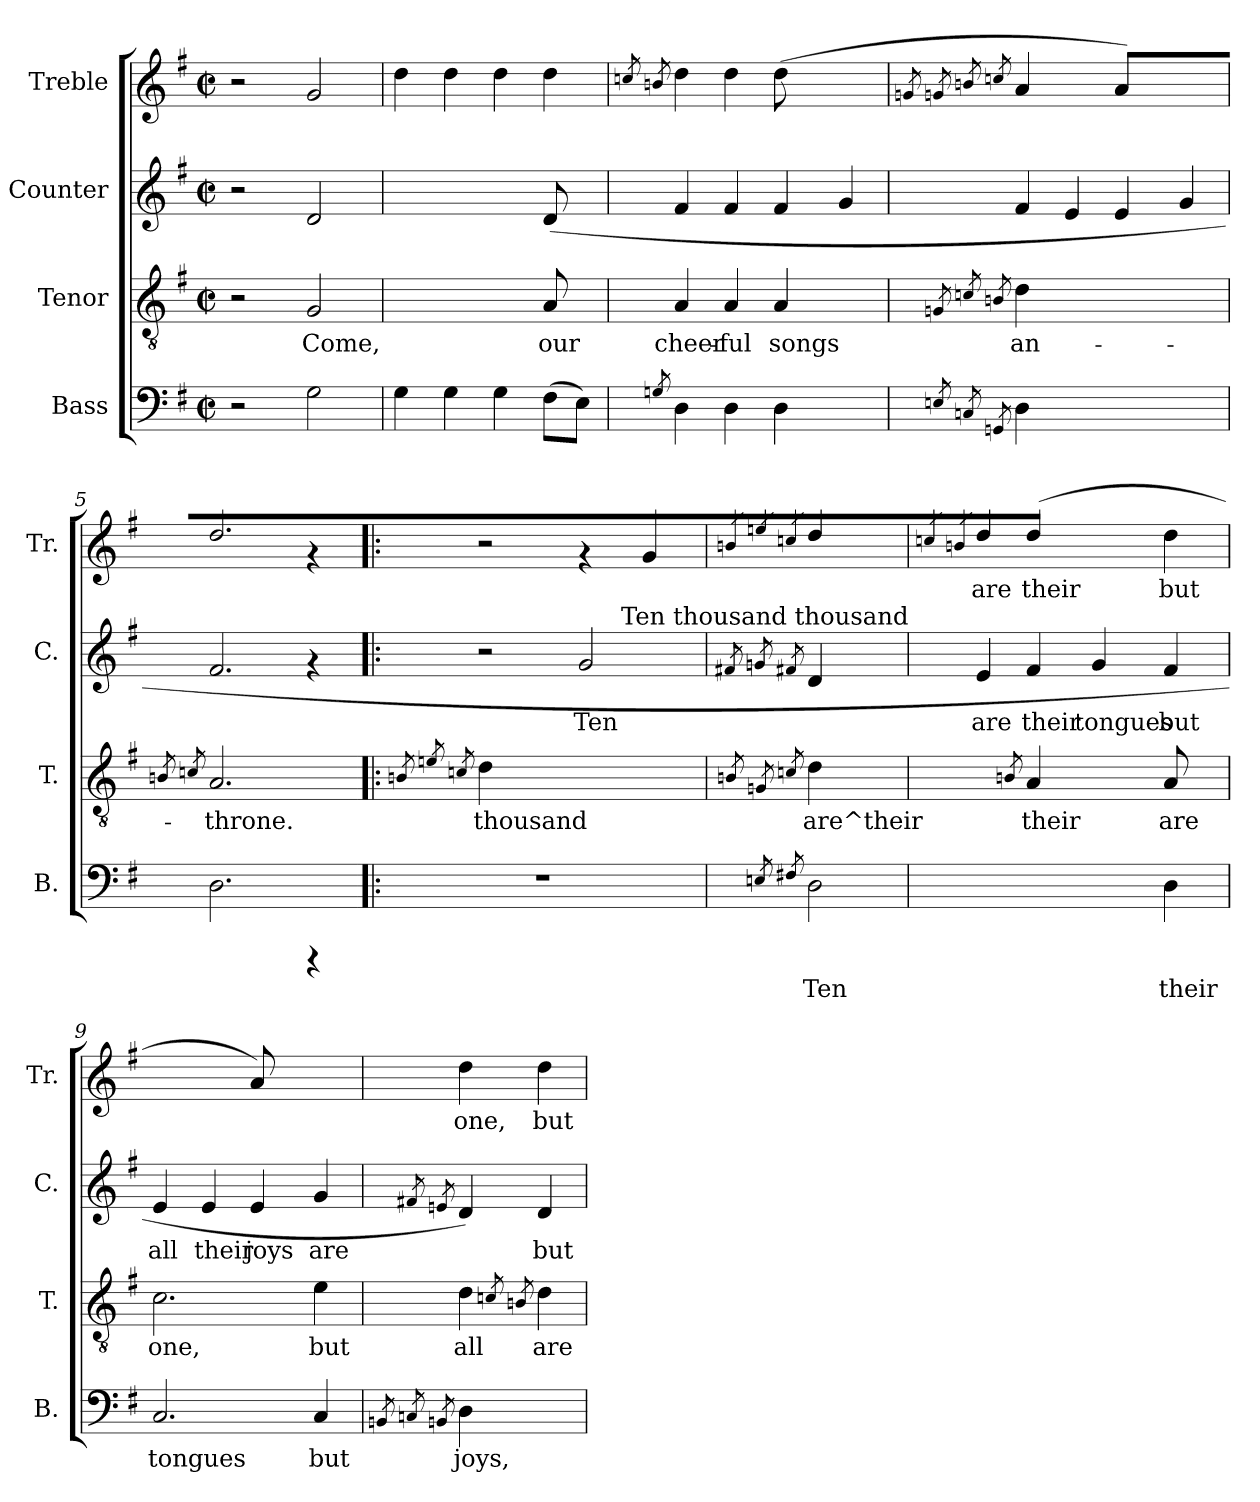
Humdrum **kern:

**kern	**text	**kern	**text	**kern	**text	**kern	**text
*part4	*part4	*part3	*part3	*part2	*part2	*part1	*part1
*staff4	*staff4	*staff3	*staff3	*staff2	*staff2	*staff1	*staff1
*I"Bass	*	*I"Tenor	*	*I"Counter	*	*I"Treble	*
*I'B.	*	*I'T.	*	*I'C.	*	*I'Tr.	*
!!LO:PB:g=z
*stria5	*	*stria5	*	*stria5	*	*stria5	*
*clefF4	*	*clefGv2	*	*clefG2	*	*clefG2	*
*k[f#]	*	*k[f#]	*	*k[f#]	*	*k[f#]	*
*G:	*	*G:	*	*G:	*	*G:	*
*M2/2	*	*M2/2	*	*M2/2	*	*M2/2	*
*met(c|)	*	*met(c|)	*	*met(c|)	*	*met(c|)	*
=1	=1	=1	=1	=1	=1	=1	=1
2r	.	2r	.	2r	.	2r	.
!	!LO:LY:b:cj	!	!LO:LY:b:cj	!	!LO:LY:b:cj	!	!LO:LY:b:cj
2G\	.	2G/	Come,	2d/	.	2g/	.
=2	=2	=2	=2	=2	=2	=2	=2
!	!LO:LY:b:cj	!	!	!	!	!	!LO:LY:b:cj
4G\	.	2.ryy	.	2.ryy	.	4dd\	.
!	!LO:LY:b:cj	!	!	!	!	!	!LO:LY:b:cj
4G\	.	.	.	.	.	4dd\	.
!	!LO:LY:b:cj	!	!	!	!	!	!LO:LY:b:cj
4G\	.	.	.	.	.	4dd\	.
!	!LO:LY:b:cj	!	!LO:LY:b:cj	!	!LO:LY:b:cj	!	!LO:LY:b:cj
(>8F#\L	.	8A/	our	(<8d/	.	4dd\	.
!	!LO:LY:b:cj	!	!	!	!	!	!
8E\J)	.	8ryy	.	8ryy	.	.	.
=3	=3	=3	=3	=3	=3	=3	=3
.	.	.	.	.	.	8qccn/	.
8qGn/	.	.	.	.	.	8qbn/	.
!	!LO:LY:b:cj	!	!LO:LY:b:cj	!	!LO:LY:b:cj	!	!LO:LY:b:cj
4D\	.	4A/	cheer-	4f#/	.	4dd\	.
!	!LO:LY:b:cj	!	!LO:LY:b:cj	!	!LO:LY:b:cj	!	!LO:LY:b:cj
4D\	.	4A/	-ful	4f#/	.	4dd\	.
!	!LO:LY:b:cj	!	!LO:LY:b:cj	!	!LO:LY:b:cj	!	!LO:LY:b:cj
4D\	.	4A/	songs	4f#/	.	(>8dd\	.
.	.	.	.	.	.	4.ryy	.
!	!	!	!	!	!LO:LY:b:cj	!	!
4ryy	.	4ryy	.	4g/	.	.	.
=4	=4	=4	=4	=4	=4	=4	=4
.	.	.	.	.	.	8qgn/	.
8qEn/	.	8qGn/	.	.	.	8qgn/	.
8qCn/	.	8qcn/	.	.	.	8qbn/	.
8qGGn/	.	8qBn/	.	.	.	8qccn/	.
!	!LO:LY:b:cj	!	!LO:LY:b:cj	!	!LO:LY:b:cj	!	!LO:LY:b:cj
4D\	.	4d\	an-	4f#/	.	4a/	.
!	!	!	!	!	!LO:LY:b:cj	!	!
2.ryy	.	2.ryy	.	4e/	.	4ryy	.
!	!	!	!	!	!LO:LY:b:cj	!	!LO:LY:b:cj
.	.	.	.	4e/	.	8a/L)	.
.	.	.	.	.	.	4.ryy	.
!	!	!	!	!	!LO:LY:b:cj	!	!
.	.	.	.	4g/	.	.	.
=5	=5	=5	=5	=5	=5	=5	=5
.	.	8qBn/	.	.	.	.	.
.	.	8qcn/	.	.	.	.	.
!	!LO:LY:b:cj	!	!LO:LY:b:cj	!	!LO:LY:b:cj	!	!LO:LY:b:cj
2.D\	.	2.A/	-throne.	2.f#/	.	2.dd\	.
4rCCC	.	4ryy	.	4rf	.	4rf	.
=6!|:	=6!|:	=6!|:	=6!|:	=6!|:	=6!|:	=6!|:	=6!|:
.	.	8qBn/	.	.	.	.	.
.	.	8qen/	.	.	.	.	.
.	.	8qcn/	.	.	.	.	.
!	!	!	!LO:LY:b:cj	!	!	!	!
*	*	*	*	*^	*	*	*
1r	.	4d\	thousand	2r	2ryy	.	2r	.
.	.	2.ryy	.	.	.	.	.	.
!	!	!	!	!	!	!LO:LY:b:cj	!	!
.	.	.	.	2g/	8.ryy	Ten	4rf	.
!	!	!	!	!	!LO:TX:a:t=Ten thousand thousand	!	!	!
.	.	.	.	.	4ryy	.	.	.
!	!	!	!	!	!	!	!	!LO:LY:b:cj
.	.	.	.	.	.	.	4g/	.
.	.	.	.	.	16ryy	.	.	.
*	*	*	*	*v	*v	*	*	*
=7	=7	=7	=7	=7	=7	=7	=7
.	.	8qBn/	.	8qf#X/	.	8qbn/	.
8qEn/	.	8qGn/	.	8qgn/	.	8qeen/	.
8qF#X/	.	8qcn/	.	8qf#X/	.	8qccn/	.
!	!LO:LY:b:cj	!	!LO:LY:b:cj	!	!LO:LY:b:cj	!	!LO:LY:b:cj
2D\	Ten	4d\	are^their	4d/	.	4dd\	.
.	.	4ryy	.	4ryy	.	4ryy	.
!!LO:LB:g=z
=8	=8	=8	=8	=8	=8	=8	=8
.	.	.	.	.	.	8qccn/	.
.	.	.	.	.	.	8qbn/	.
!	!	!	!	!	!LO:LY:b:cj	!	!LO:LY:b:cj
2.ryy	.	4ryy	.	4e/	are	4dd\	are
.	.	8qBn/	.	.	.	.	.
!	!	!	!LO:LY:b:cj	!	!LO:LY:b:cj	!	!LO:LY:b:cj
.	.	4A/	their	4f#/	their	(>8dd\J	their
.	.	.	.	.	.	4.ryy	.
!	!	!	!	!	!LO:LY:b:cj	!	!
.	.	4ryy	.	4g/	tongues	.	.
!	!LO:LY:b:cj	!	!LO:LY:b:cj	!	!LO:LY:b:cj	!	!LO:LY:b:cj
4D\	their	8A/	are	4f#/	but	4dd\	but
.	.	8ryy	.	.	.	.	.
=9	=9	=9	=9	=9	=9	=9	=9
!	!LO:LY:b:cj	!	!LO:LY:b:cj	!	!LO:LY:b:cj	!	!
2.C/	tongues	2.c\	one,	4e/	all	2ryy	.
!	!	!	!	!	!LO:LY:b:cj	!	!
.	.	.	.	4e/	their	.	.
!	!	!	!	!	!LO:LY:b:cj	!	!LO:LY:b:cj
.	.	.	.	4e/	joys	8a/L)	.
.	.	.	.	.	.	4.ryy	.
!	!LO:LY:b:cj	!	!LO:LY:b:cj	!	!LO:LY:b:cj	!	!
4C/	but	4e\	but	4g/	are	.	.
=10	=10	=10	=10	=10	=10	=10	=10
8qBBn/	.	.	.	.	.	.	.
8qCn/	.	.	.	8qf#X/	.	.	.
8qBBn/	.	.	.	8qen/	.	.	.
!	!LO:LY:b:cj	!	!LO:LY:b:cj	!	!LO:LY:b:cj	!	!LO:LY:b:cj
4D\	joys,	4d\	all	4d/)	.	4dd\	one,
.	.	8qcn/	.	.	.	.	.
.	.	8qBn/	.	.	.	.	.
!	!	!	!LO:LY:b:cj	!	!LO:LY:b:cj	!	!LO:LY:b:cj
4ryy	.	4d\	are	4d/	but	4dd\	but
=	=	=	=	=	=	=	=
*-	*-	*-	*-	*-	*-	*-	*-
